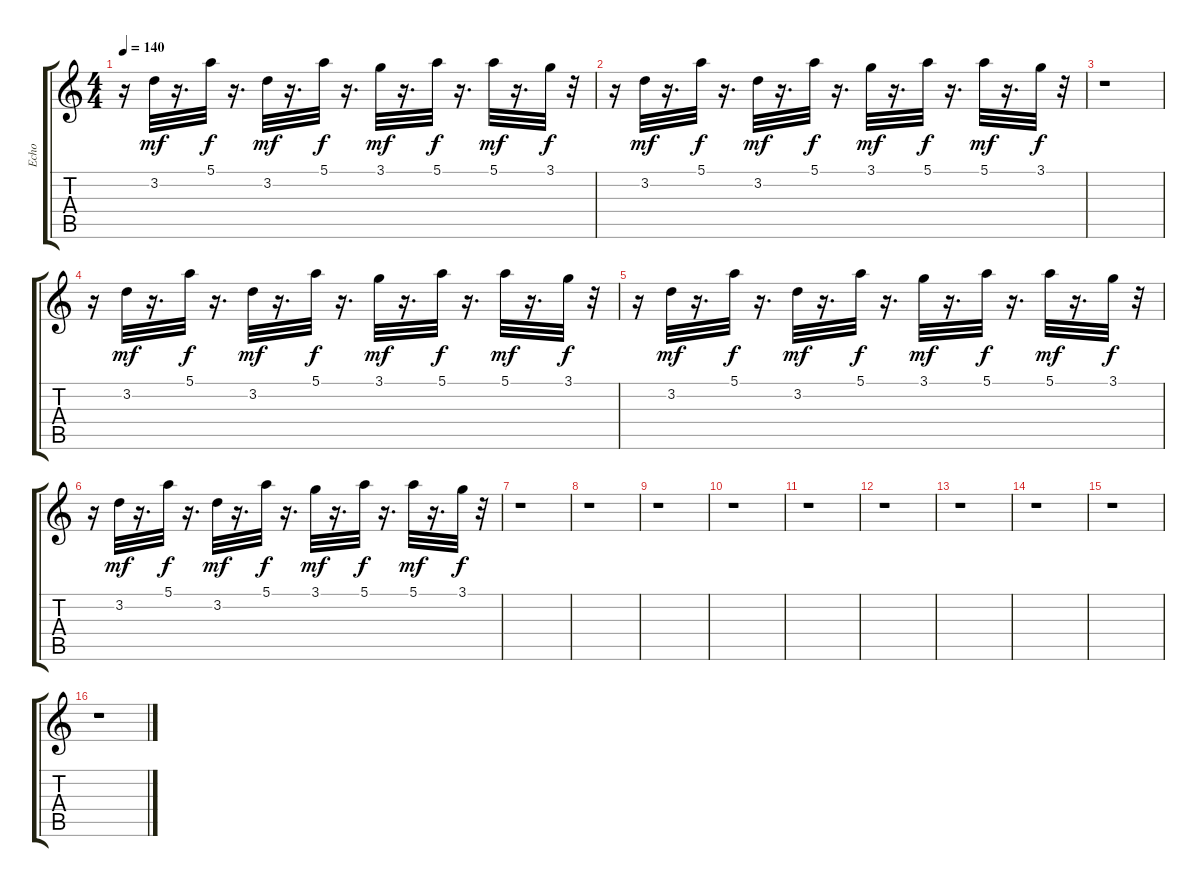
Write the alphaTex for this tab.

\track ("Echo" "Echo") {instrument distortionguitar}
\staff {score tabs}
\tuning (E4 B3 G3 D3 A2 E2) {hide}
\ts (4 4)
\tempo 140
\clef g2
\ks c
r.16{dy f} 3.2.32{dy mf} r.16{d} 5.1.32{dy f} r.16{d} 3.2.32{dy mf} r.16{d} 5.1.32{dy f} r.16{d} 3.1.32{dy mf} r.16{d} 5.1.32{dy f} r.16{d} 5.1.32{dy mf} r.16{d} 3.1.32{dy f} r.32 |
r.16 3.2.32{dy mf} r.16{d} 5.1.32{dy f} r.16{d} 3.2.32{dy mf} r.16{d} 5.1.32{dy f} r.16{d} 3.1.32{dy mf} r.16{d} 5.1.32{dy f} r.16{d} 5.1.32{dy mf} r.16{d} 3.1.32{dy f} r.32 |
r.1 |
r.16 3.2.32{dy mf} r.16{d} 5.1.32{dy f} r.16{d} 3.2.32{dy mf} r.16{d} 5.1.32{dy f} r.16{d} 3.1.32{dy mf} r.16{d} 5.1.32{dy f} r.16{d} 5.1.32{dy mf} r.16{d} 3.1.32{dy f} r.32 |
r.16 3.2.32{dy mf} r.16{d} 5.1.32{dy f} r.16{d} 3.2.32{dy mf} r.16{d} 5.1.32{dy f} r.16{d} 3.1.32{dy mf} r.16{d} 5.1.32{dy f} r.16{d} 5.1.32{dy mf} r.16{d} 3.1.32{dy f} r.32 |
r.16 3.2.32{dy mf} r.16{d} 5.1.32{dy f} r.16{d} 3.2.32{dy mf} r.16{d} 5.1.32{dy f} r.16{d} 3.1.32{dy mf} r.16{d} 5.1.32{dy f} r.16{d} 5.1.32{dy mf} r.16{d} 3.1.32{dy f} r.32 |
r.1 |
r.1 |
r.1 |
r.1 |
r.1 |
r.1 |
r.1 |
r.1 |
r.1 |
r.1
